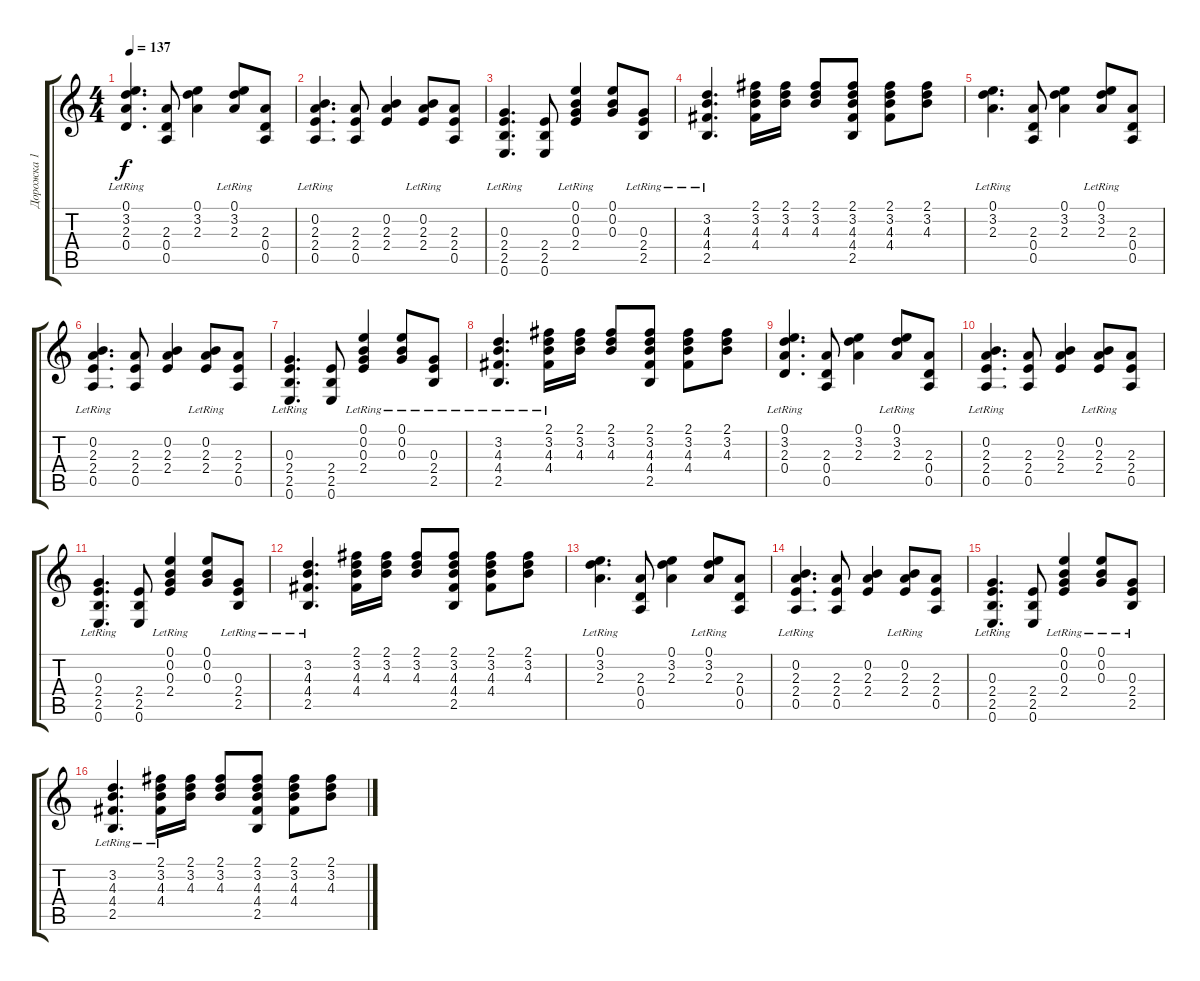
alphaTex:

\track ("Дорожка 1" "Дорожка 1") {instrument acousticguitarsteel}
\staff {score tabs}
\tuning (E4 B3 G3 D3 A2 E2) {hide}
\ts (4 4)
\tempo 137
\clef g2
\ks c
(0.1{lr} 3.2 2.3 0.4).4{d dy f} (2.3 0.4 0.5).8 (0.1 3.2 2.3).4 (0.1{lr} 3.2 2.3).8 (2.3 0.4 0.5).8 |
(0.2{lr} 2.3 2.4 0.5).4{d} (2.3 2.4 0.5).8 (0.2 2.3 2.4).4 (0.2{lr} 2.3 2.4).8 (2.3 2.4 0.5).8 |
(0.3{lr} 2.4 2.5 0.6).4{d} (2.4 2.5 0.6).8 (0.1 0.2 0.3 2.4{lr}).4 (0.1 0.2 0.3).8 (0.3{lr} 2.4 2.5).8 |
(3.2{lr} 4.3 4.4 2.5).4{d} (2.1 3.2 4.3 4.4).16 (2.1 3.2 4.3).16 (2.1 3.2 4.3).8 (2.1 3.2 4.3 4.4 2.5).8 (2.1 3.2 4.3 4.4).8 (2.1 3.2 4.3).8 |
(0.1{lr} 3.2{lr} 2.3).4{d} (2.3 0.4 0.5).8 (0.1 3.2 2.3).4 (0.1{lr} 3.2{lr} 2.3).8 (2.3 0.4 0.5).8 |
(0.2{lr} 2.3 2.4 0.5).4{d} (2.3 2.4 0.5).8 (0.2 2.3 2.4).4 (0.2{lr} 2.3 2.4).8 (2.3 2.4 0.5).8 |
(0.3{lr} 2.4 2.5 0.6).4{d} (2.4 2.5 0.6).8 (0.1{lr} 0.2 0.3 2.4{lr}).4 (0.1 0.2{lr} 0.3).8 (0.3{lr} 2.4 2.5).8 |
(3.2 4.3 4.4 2.5{lr}).4{d} (2.1 3.2 4.3 4.4{lr}).16 (2.1 3.2 4.3).16 (2.1 3.2 4.3).8 (2.1 3.2 4.3 4.4 2.5).8 (2.1 3.2 4.3 4.4).8 (2.1 3.2 4.3).8 |
(0.1{lr} 3.2 2.3 0.4).4{d} (2.3 0.4 0.5).8 (0.1 3.2 2.3).4 (0.1{lr} 3.2 2.3).8 (2.3 0.4 0.5).8 |
(0.2{lr} 2.3 2.4 0.5).4{d} (2.3 2.4 0.5).8 (0.2 2.3 2.4).4 (0.2{lr} 2.3 2.4).8 (2.3 2.4 0.5).8 |
(0.3{lr} 2.4 2.5 0.6).4{d} (2.4 2.5 0.6).8 (0.1 0.2 0.3 2.4{lr}).4 (0.1 0.2 0.3).8 (0.3{lr} 2.4 2.5).8 |
(3.2{lr} 4.3 4.4 2.5).4{d} (2.1 3.2 4.3 4.4).16 (2.1 3.2 4.3).16 (2.1 3.2 4.3).8 (2.1 3.2 4.3 4.4 2.5).8 (2.1 3.2 4.3 4.4).8 (2.1 3.2 4.3).8 |
(0.1{lr} 3.2{lr} 2.3).4{d} (2.3 0.4 0.5).8 (0.1 3.2 2.3).4 (0.1{lr} 3.2{lr} 2.3).8 (2.3 0.4 0.5).8 |
(0.2{lr} 2.3 2.4 0.5).4{d} (2.3 2.4 0.5).8 (0.2 2.3 2.4).4 (0.2{lr} 2.3 2.4).8 (2.3 2.4 0.5).8 |
(0.3{lr} 2.4 2.5 0.6).4{d} (2.4 2.5 0.6).8 (0.1{lr} 0.2 0.3 2.4{lr}).4 (0.1 0.2{lr} 0.3).8 (0.3{lr} 2.4 2.5).8 |
(3.2 4.3 4.4 2.5{lr}).4{d} (2.1 3.2 4.3 4.4{lr}).16 (2.1 3.2 4.3).16 (2.1 3.2 4.3).8 (2.1 3.2 4.3 4.4 2.5).8 (2.1 3.2 4.3 4.4).8 (2.1 3.2 4.3).8
